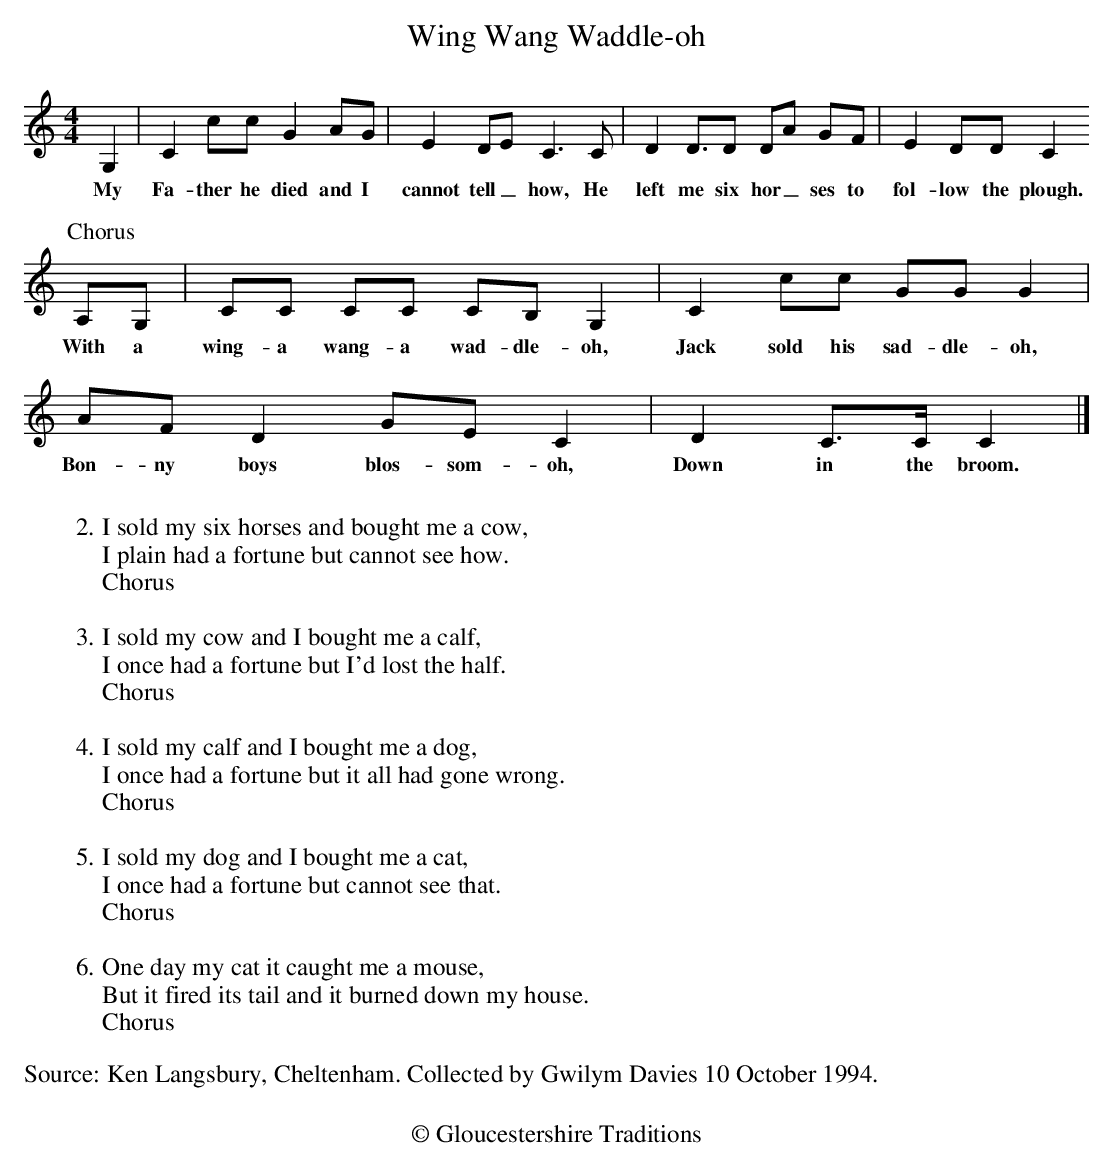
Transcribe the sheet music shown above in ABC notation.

X:1
T: Wing Wang Waddle-oh
M: 4/4
L: 1/4
K: C
G, | Cc/c/GA/G/ | ED/E/C>C | DD/>D D/A/ G/F/ | ED/D/C
w:My Fa-ther he died and I cannot tell_ how, He left me six hor_ses to fol-low the plough.
%%text
[P:Chorus]A,/G,/ | C/C/ C/C/ C/B,/ G, | Cc/c/ G/G/ G | A/F/DG/E/C | DC/>C/ C |]
w:With a wing-a wang-a wad-dle-oh, Jack sold his sad-dle-oh, Bon-ny boys blos-som-oh, Down in the broom.
%%text
%%text
%%text
W:2.I sold my six horses and bought me a cow,
W:I plain had a fortune but cannot see how.
W:Chorus
W:
W:3.I sold my cow and I bought me a calf,
W:I once had a fortune but I'd lost the half.
W:Chorus
W:
W:4.I sold my calf and I bought me a dog,
W:I once had a fortune but it all had gone wrong.
W:Chorus
W:
W:5.I sold my dog and I bought me a cat,
W:I once had a fortune but cannot see that.
W:Chorus
W:
W:6.One day my cat it caught me a mouse,
W:But it fired its tail and it burned down my house.
W:Chorus
